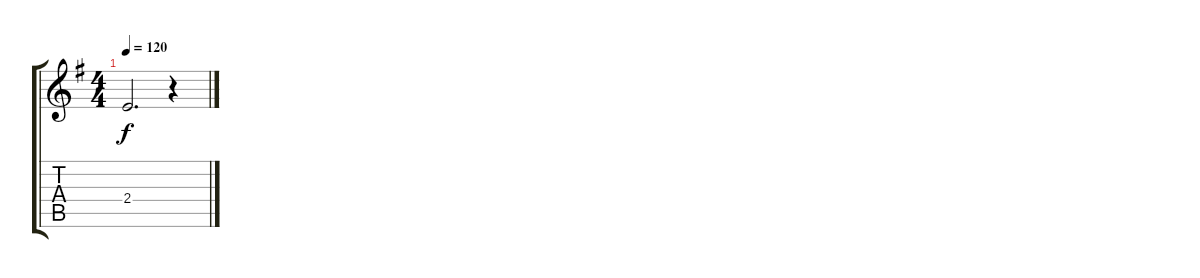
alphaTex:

\track "" {instrument acousticguitarnylon}
\staff {score tabs}
\tuning (E4 B3 G3 D3 A2 E2) {hide}
\ts (4 4)
\tempo 120
\clef g2
\ks g
2.4{t}.2{d dy f} r.4
